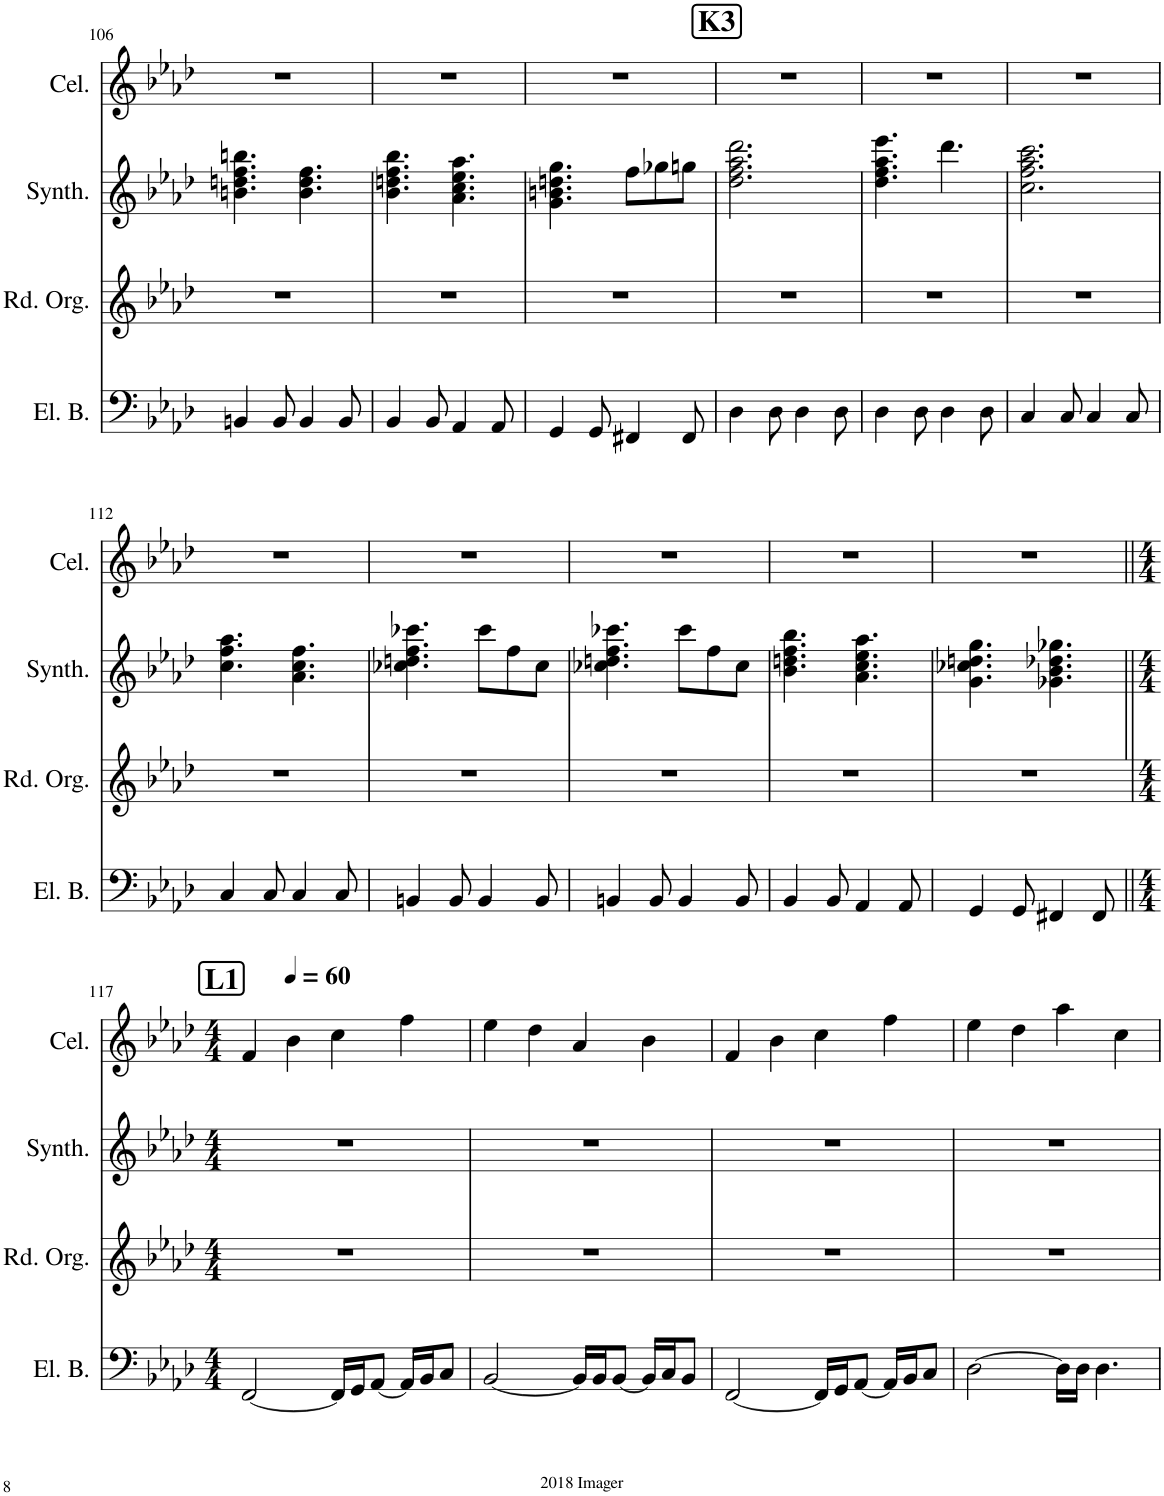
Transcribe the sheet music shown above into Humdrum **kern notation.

**kern	**kern	**kern	**kern
*part4	*part3	*part2	*part1
*staff4	*staff3	*staff2	*staff1
*I"Electric Bass	*I"Reed Organ	*I"Bowed Synthesizer	*I"Celesta
*I'El. B.	*I'Rd. Org.	*I'Synth.	*I'Cel.
!!LO:PB:g=z
*clefF4	*clefG2	*clefG2	*clefG2
*Trd7c12	*	*	*Trd-7c-12
*k[b-e-a-d-]	*k[b-e-a-d-]	*k[b-e-a-d-]	*k[b-e-a-d-]
*M6/8	*M6/8	*M6/8	*M6/8
=106	=106	=106	=106
4BBn/	2.r	4.bn\ 4.ddn\ 4.ff\ 4.bbn\	2.r
8BB/	.	.	.
4BB/	.	4.b\ 4.dd\ 4.ff\	.
8BB/	.	.	.
=107	=107	=107	=107
4BB-/	2.r	4.b-\ 4.ddn\ 4.ff\ 4.bb-\	2.r
8BB-/	.	.	.
4AA-/	.	4.a-\ 4.cc\ 4.ee-\ 4.aa-\	.
8AA-/	.	.	.
=108	=108	=108	=108
4GG/	2.r	4.g\ 4.bn\ 4.ddn\ 4.gg\	2.r
8GG/	.	.	.
4FF#X/	.	8ff\L	.
.	.	8gg-X\	.
8FF#/	.	8ggn\J	.
!!LO:REH:place=s1:a:B:cj:fs=14:t=K3
=109	=109	=109	=109
4D-\	2.r	2.dd-\ 2.ff\ 2.aa-\ 2.ddd-\	2.r
8D-\	.	.	.
4D-\	.	.	.
8D-\	.	.	.
=110	=110	=110	=110
4D-\	2.r	4.dd-\ 4.ff\ 4.aa-\ 4.eee-\	2.r
8D-\	.	.	.
4D-\	.	4.ddd-\	.
8D-\	.	.	.
=111	=111	=111	=111
4C/	2.r	2.cc\ 2.ff\ 2.aa-\ 2.ccc\	2.r
8C/	.	.	.
4C/	.	.	.
8C/	.	.	.
!!LO:LB:g=z
=112	=112	=112	=112
4C/	2.r	4.cc\ 4.ff\ 4.aa-\	2.r
8C/	.	.	.
4C/	.	4.a-\ 4.cc\ 4.ff\	.
8C/	.	.	.
=113	=113	=113	=113
4BBn/	2.r	4.cc-X\ 4.ddn\ 4.ff\ 4.ccc-X\	2.r
8BB/	.	.	.
4BB/	.	8ccc-\L	.
.	.	8ff\	.
8BB/	.	8cc-\J	.
=114	=114	=114	=114
4BBn/	2.r	4.cc-X\ 4.ddn\ 4.ff\ 4.ccc-X\	2.r
8BB/	.	.	.
4BB/	.	8ccc-\L	.
.	.	8ff\	.
8BB/	.	8cc-\J	.
=115	=115	=115	=115
4BB-/	2.r	4.b-\ 4.ddn\ 4.ff\ 4.bb-\	2.r
8BB-/	.	.	.
4AA-/	.	4.a-\ 4.cc\ 4.ee-\ 4.aa-\	.
8AA-/	.	.	.
=116	=116	=116	=116
4GG/	2.r	4.g\ 4.cc-X\ 4.ddn\ 4.gg\	2.r
8GG/	.	.	.
4FF#X/	.	4.g-X\ 4.b-\ 4.dd-X\ 4.gg-X\	.
8FF#/	.	.	.
!!LO:LB:g=z
=117||	=117||	=117||	=117||
!!LO:REH:place=s1:a:B:cj:fs=14:t=L1
*M4/4	*M4/4	*M4/4	*M4/4
*	*	*	*MM60
[2FF/	1r	1r	4f/
.	.	.	4b-\
16FF/LL]	.	.	4cc\
16GG/J	.	.	.
[8AA-/J	.	.	.
16AA-/LL]	.	.	4ff\
16BB-/J	.	.	.
8C/J	.	.	.
=118	=118	=118	=118
[2BB-/	1r	1r	4ee-\
.	.	.	4dd-\
16BB-/LL]	.	.	4a-/
16BB-/J	.	.	.
[8BB-/J	.	.	.
16BB-/LL]	.	.	4b-\
16C/J	.	.	.
8BB-/J	.	.	.
=119	=119	=119	=119
[2FF/	1r	1r	4f/
.	.	.	4b-\
16FF/LL]	.	.	4cc\
16GG/J	.	.	.
[8AA-/J	.	.	.
16AA-/LL]	.	.	4ff\
16BB-/J	.	.	.
8C/J	.	.	.
=120	=120	=120	=120
[2D-\	1r	1r	4ee-\
.	.	.	4dd-\
16D-\LL]	.	.	4aa-\
16D-\JJ	.	.	.
4.D-\	.	.	.
.	.	.	4cc\
=	=	=	=
*-	*-	*-	*-
